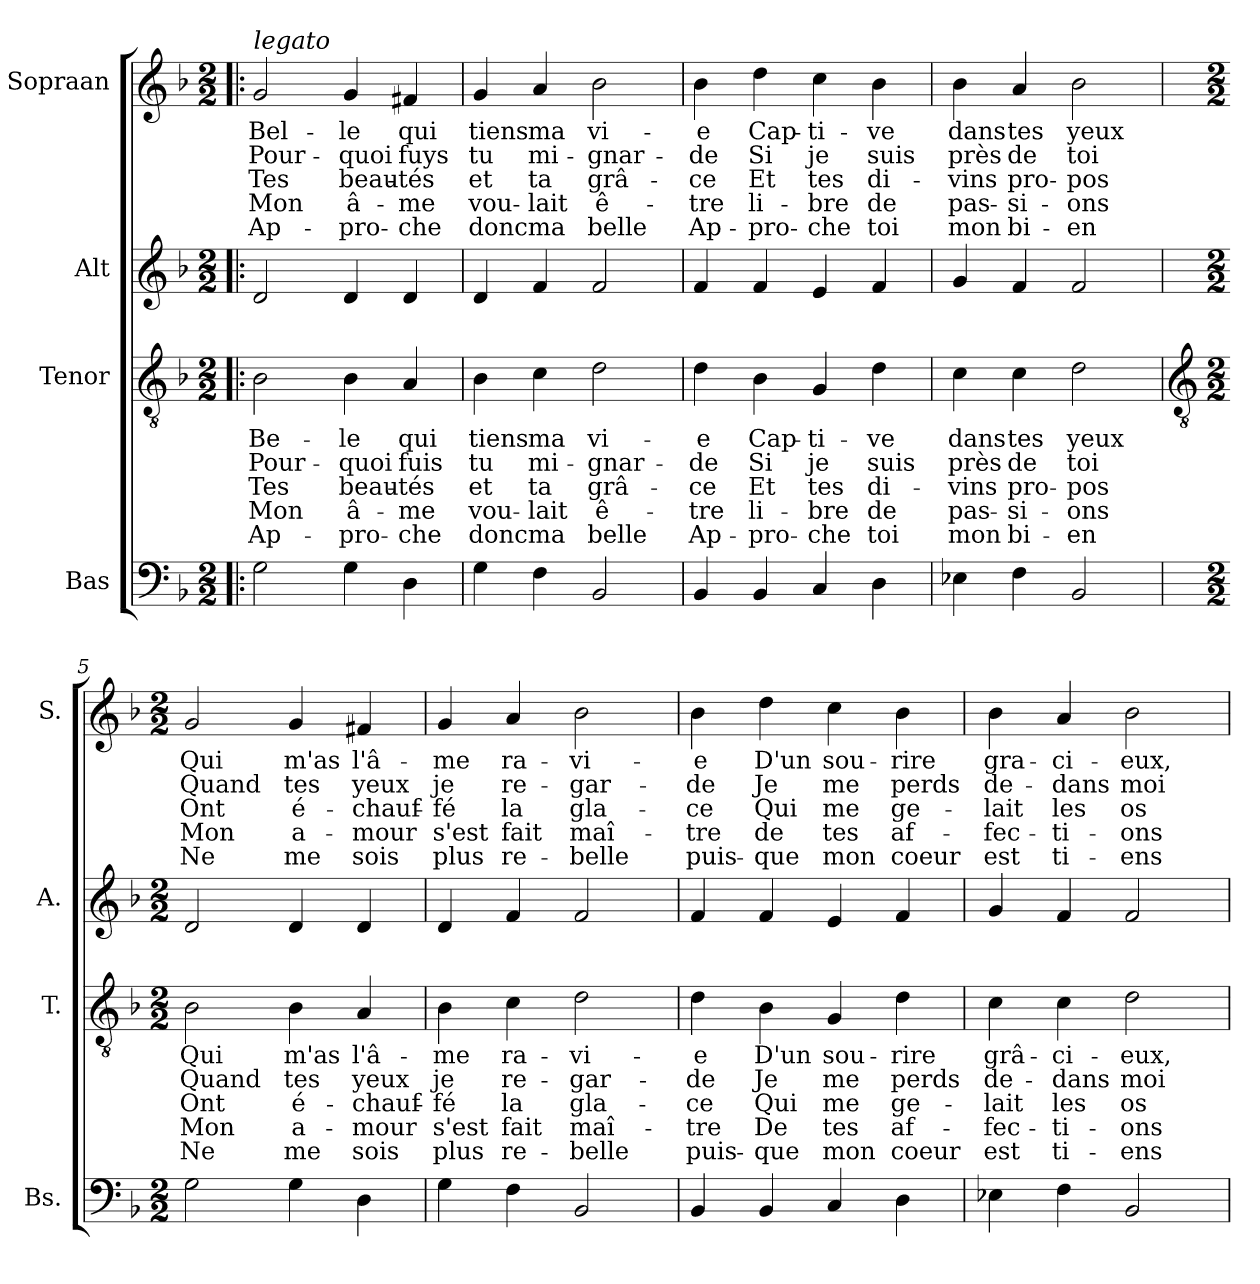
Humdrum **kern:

**kern	**kern	**text	**text	**text	**text	**text	**kern	**kern	**text	**text	**text	**text	**text
*part4	*part3	*part3	*part3	*part3	*part3	*part3	*part2	*part1	*part1	*part1	*part1	*part1	*part1
*staff4	*staff3	*staff3	*staff3	*staff3	*staff3	*staff3	*staff2	*staff1	*staff1	*staff1	*staff1	*staff1	*staff1
*I"Bas	*I"Tenor	*	*	*	*	*	*I"Alt	*I"Sopraan	*	*	*	*	*
*I'Bs.	*I'T.	*	*	*	*	*	*I'A.	*I'S.	*	*	*	*	*
*clefF4	*clefGv2	*	*	*	*	*	*clefG2	*clefG2	*	*	*	*	*
*k[b-]	*k[b-]	*	*	*	*	*	*k[b-]	*k[b-]	*	*	*	*	*
*F:	*F:	*	*	*	*	*	*F:	*F:	*	*	*	*	*
*M2/2	*M2/2	*	*	*	*	*	*M2/2	*M2/2	*	*	*	*	*
*MM100	*MM100	*	*	*	*	*	*MM100	*MM100	*	*	*	*	*
=1!|:	=1!|:	=1!|:	=1!|:	=1!|:	=1!|:	=1!|:	=1!|:	=1!|:	=1!|:	=1!|:	=1!|:	=1!|:	=1!|:
!	!	!	!	!	!	!	!	!LO:TX:a:i:t=legato	!	!	!	!	!
!	!	!LO:LY:b	!LO:LY:b	!LO:LY:b	!LO:LY:b	!LO:LY:b	!	!	!LO:LY:b	!LO:LY:b	!LO:LY:b	!LO:LY:b	!LO:LY:b
2G\	2B-\	Be-	-Pour-	-Tes	Mon	Ap-	2d/	2g/	Bel-	-Pour-	-Tes	Mon	Ap-
!	!	!LO:LY:b	!LO:LY:b	!LO:LY:b	!LO:LY:b	!LO:LY:b	!	!	!LO:LY:b	!LO:LY:b	!LO:LY:b	!LO:LY:b	!LO:LY:b
4G\	4B-\	-le	quoi	beau-	-â-	-pro-	4d/	4g/	-le	quoi	beau-	-â-	-pro-
!	!	!LO:LY:b	!LO:LY:b	!LO:LY:b	!LO:LY:b	!LO:LY:b	!	!	!LO:LY:b	!LO:LY:b	!LO:LY:b	!LO:LY:b	!LO:LY:b
4D\	4A/	-qui	fuis	tés	me	che	4d/	4f#X/	-qui	fuys	tés	me	che
=2	=2	=2	=2	=2	=2	=2	=2	=2	=2	=2	=2	=2	=2
!	!	!LO:LY:b	!LO:LY:b	!LO:LY:b	!LO:LY:b	!LO:LY:b	!	!	!LO:LY:b	!LO:LY:b	!LO:LY:b	!LO:LY:b	!LO:LY:b
4G\	4B-\	tiens	tu	et	vou-	-donc	4d/	4g/	tiens	tu	et	vou-	-donc
!	!	!LO:LY:b	!LO:LY:b	!LO:LY:b	!LO:LY:b	!LO:LY:b	!	!	!LO:LY:b	!LO:LY:b	!LO:LY:b	!LO:LY:b	!LO:LY:b
4F\	4c\	ma	mi-	-ta	lait	ma	4f/	4a/	ma	mi-	-ta	lait	ma
!	!	!LO:LY:b	!LO:LY:b	!LO:LY:b	!LO:LY:b	!LO:LY:b	!	!	!LO:LY:b	!LO:LY:b	!LO:LY:b	!LO:LY:b	!LO:LY:b
2BB-/	2d\	vi-	-gnar-	-grâ-	-ê-	-belle	2f/	2b-\	vi-	-gnar-	-grâ-	-ê-	-belle
=3	=3	=3	=3	=3	=3	=3	=3	=3	=3	=3	=3	=3	=3
!	!	!LO:LY:b	!LO:LY:b	!LO:LY:b	!LO:LY:b	!LO:LY:b	!	!	!LO:LY:b	!LO:LY:b	!LO:LY:b	!LO:LY:b	!LO:LY:b
4BB-/	4d\	e	de	ce	tre	Ap-	4f/	4b-\	e	de	ce	tre	Ap-
!	!	!LO:LY:b	!LO:LY:b	!LO:LY:b	!LO:LY:b	!LO:LY:b	!	!	!LO:LY:b	!LO:LY:b	!LO:LY:b	!LO:LY:b	!LO:LY:b
4BB-/	4B-\	-Cap-	-Si	Et	li-	-pro-	4f/	4dd\	-Cap-	-Si	Et	li-	-pro-
!	!	!LO:LY:b	!LO:LY:b	!LO:LY:b	!LO:LY:b	!LO:LY:b	!	!	!LO:LY:b	!LO:LY:b	!LO:LY:b	!LO:LY:b	!LO:LY:b
4C/	4G/	-ti-	-je	tes	bre	che	4e/	4cc\	-ti-	-je	tes	bre	che
!	!	!LO:LY:b	!LO:LY:b	!LO:LY:b	!LO:LY:b	!LO:LY:b	!	!	!LO:LY:b	!LO:LY:b	!LO:LY:b	!LO:LY:b	!LO:LY:b
4D\	4d\	ve	suis	di-	-de	toi	4f/	4b-\	ve	suis	di-	-de	toi
=4	=4	=4	=4	=4	=4	=4	=4	=4	=4	=4	=4	=4	=4
!	!	!LO:LY:b	!LO:LY:b	!LO:LY:b	!LO:LY:b	!LO:LY:b	!	!	!LO:LY:b	!LO:LY:b	!LO:LY:b	!LO:LY:b	!LO:LY:b
4E-X\	4c\	dans	près	vins	pas-	-mon	4g/	4b-\	dans	près	vins	pas-	-mon
!	!	!LO:LY:b	!LO:LY:b	!LO:LY:b	!LO:LY:b	!LO:LY:b	!	!	!LO:LY:b	!LO:LY:b	!LO:LY:b	!LO:LY:b	!LO:LY:b
4F\	4c\	tes	de	pro-	-si-	-bi-	4f/	4a/	tes	de	pro-	-si-	-bi-
!	!	!LO:LY:b	!LO:LY:b	!LO:LY:b	!LO:LY:b	!LO:LY:b	!	!	!LO:LY:b	!LO:LY:b	!LO:LY:b	!LO:LY:b	!LO:LY:b
2BB-/	2d\	-yeux	toi	pos	ons	en	2f/	2b-\	-yeux	toi	pos	ons	en
!!LO:LB:g=z
=5	=5	=5	=5	=5	=5	=5	=5	=5	=5	=5	=5	=5	=5
*	*clefGv2	*	*	*	*	*	*	*	*	*	*	*	*
*M2/2	*M2/2	*	*	*	*	*	*M2/2	*M2/2	*	*	*	*	*
!	!	!LO:LY:b	!LO:LY:b	!LO:LY:b	!LO:LY:b	!LO:LY:b	!	!	!LO:LY:b	!LO:LY:b	!LO:LY:b	!LO:LY:b	!LO:LY:b
2G\	2B-\	Qui	Quand	Ont	Mon	Ne	2d/	2g/	Qui	Quand	Ont	Mon	Ne
!	!	!LO:LY:b	!LO:LY:b	!LO:LY:b	!LO:LY:b	!LO:LY:b	!	!	!LO:LY:b	!LO:LY:b	!LO:LY:b	!LO:LY:b	!LO:LY:b
4G\	4B-\	m'as	tes	é-	-a-	-me	4d/	4g/	m'as	tes	é-	-a-	-me
!	!	!LO:LY:b	!LO:LY:b	!LO:LY:b	!LO:LY:b	!LO:LY:b	!	!	!LO:LY:b	!LO:LY:b	!LO:LY:b	!LO:LY:b	!LO:LY:b
4D\	4A/	l'â-	-yeux	chauf-	-mour	sois	4d/	4f#X/	l'â-	-yeux	chauf-	-mour	sois
=6	=6	=6	=6	=6	=6	=6	=6	=6	=6	=6	=6	=6	=6
!	!	!LO:LY:b	!LO:LY:b	!LO:LY:b	!LO:LY:b	!LO:LY:b	!	!	!LO:LY:b	!LO:LY:b	!LO:LY:b	!LO:LY:b	!LO:LY:b
4G\	4B-\	me	je	fé	s'est	plus	4d/	4g/	me	je	fé	s'est	plus
!	!	!LO:LY:b	!LO:LY:b	!LO:LY:b	!LO:LY:b	!LO:LY:b	!	!	!LO:LY:b	!LO:LY:b	!LO:LY:b	!LO:LY:b	!LO:LY:b
4F\	4c\	ra-	-re-	-la	fait	re-	4f/	4a/	ra-	-re-	-la	fait	re-
!	!	!LO:LY:b	!LO:LY:b	!LO:LY:b	!LO:LY:b	!LO:LY:b	!	!	!LO:LY:b	!LO:LY:b	!LO:LY:b	!LO:LY:b	!LO:LY:b
2BB-/	2d\	-vi-	-gar-	-gla-	-maî-	-belle	2f/	2b-\	-vi-	-gar-	-gla-	-maî-	-belle
=7	=7	=7	=7	=7	=7	=7	=7	=7	=7	=7	=7	=7	=7
!	!	!LO:LY:b	!LO:LY:b	!LO:LY:b	!LO:LY:b	!LO:LY:b	!	!	!LO:LY:b	!LO:LY:b	!LO:LY:b	!LO:LY:b	!LO:LY:b
4BB-/	4d\	e	de	ce	tre	puis-	4f/	4b-\	e	de	ce	tre	puis-
!	!	!LO:LY:b	!LO:LY:b	!LO:LY:b	!LO:LY:b	!LO:LY:b	!	!	!LO:LY:b	!LO:LY:b	!LO:LY:b	!LO:LY:b	!LO:LY:b
4BB-/	4B-\	-D'un	Je	Qui	De	que	4f/	4dd\	-D'un	Je	Qui	de	que
!	!	!LO:LY:b	!LO:LY:b	!LO:LY:b	!LO:LY:b	!LO:LY:b	!	!	!LO:LY:b	!LO:LY:b	!LO:LY:b	!LO:LY:b	!LO:LY:b
4C/	4G/	sou-	-me	me	tes	mon	4e/	4cc\	sou-	-me	me	tes	mon
!	!	!LO:LY:b	!LO:LY:b	!LO:LY:b	!LO:LY:b	!LO:LY:b	!	!	!LO:LY:b	!LO:LY:b	!LO:LY:b	!LO:LY:b	!LO:LY:b
4D\	4d\	rire	perds	ge-	-af-	-coeur	4f/	4b-\	rire	perds	ge-	-af-	-coeur
=8	=8	=8	=8	=8	=8	=8	=8	=8	=8	=8	=8	=8	=8
!	!	!LO:LY:b	!LO:LY:b	!LO:LY:b	!LO:LY:b	!LO:LY:b	!	!	!LO:LY:b	!LO:LY:b	!LO:LY:b	!LO:LY:b	!LO:LY:b
4E-X\	4c\	grâ-	-de-	-lait	fec-	-est	4g/	4b-\	gra-	-de-	-lait	fec-	-est
!	!	!LO:LY:b	!LO:LY:b	!LO:LY:b	!LO:LY:b	!LO:LY:b	!	!	!LO:LY:b	!LO:LY:b	!LO:LY:b	!LO:LY:b	!LO:LY:b
4F\	4c\	ci-	-dans	les	ti-	-ti-	4f/	4a/	ci-	-dans	les	ti-	-ti-
!	!	!LO:LY:b	!LO:LY:b	!LO:LY:b	!LO:LY:b	!LO:LY:b	!	!	!LO:LY:b	!LO:LY:b	!LO:LY:b	!LO:LY:b	!LO:LY:b
2BB-/	2d\	-eux,	moi	os	ons	ens	2f/	2b-\	-eux,	moi	os	ons	ens
=	=	=	=	=	=	=	=	=	=	=	=	=	=
*-	*-	*-	*-	*-	*-	*-	*-	*-	*-	*-	*-	*-	*-
